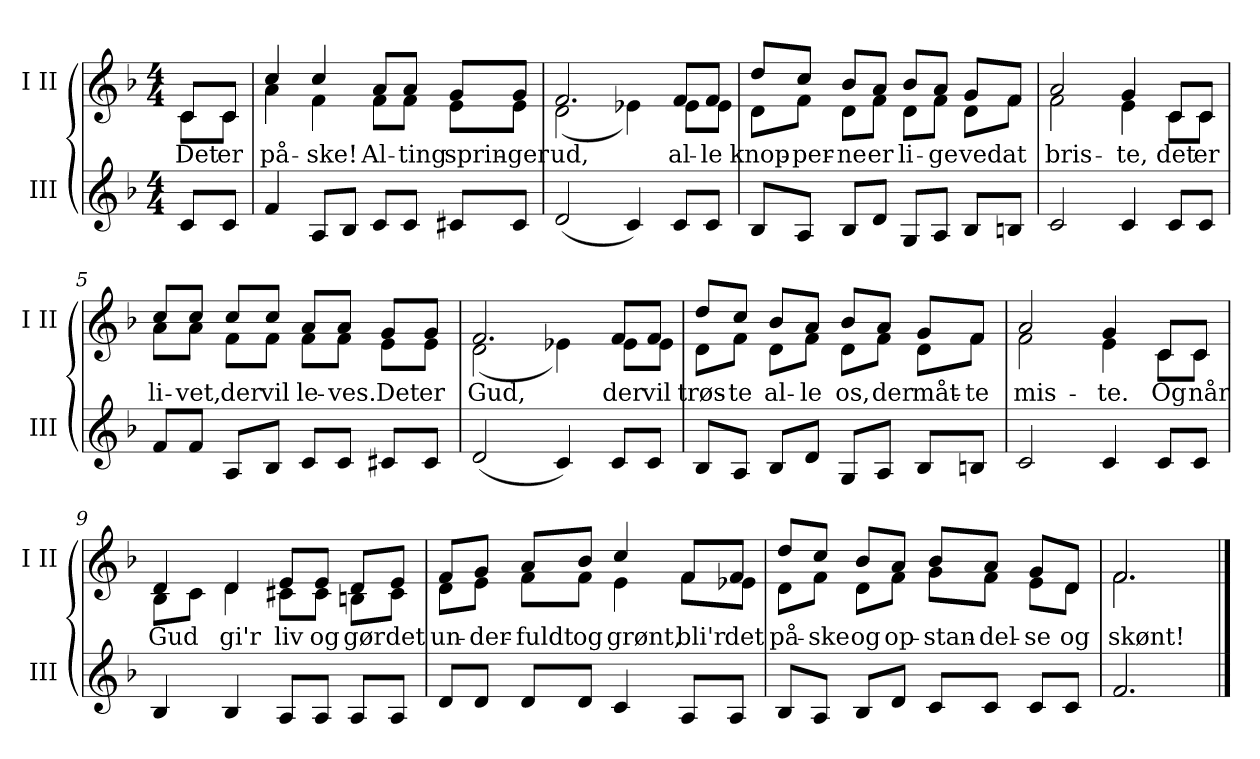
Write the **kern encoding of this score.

**kern	**kern	**text
*part2	*part1	*part1
*staff2	*staff1	*staff1
*I"III	*I"I II	*
*I'III	*I'I II	*
*clefG2	*clefG2	*
*k[b-]	*k[b-]	*
*M4/4	*M4/4	*
=	=	=
!	!	!LO:LY:b
*	*^	*
8c/L	8c/L	8c\L	Det
!	!	!	!LO:LY:b
8c/J	8c/J	8c\J	er
=1	=1	=1	=1
!	!	!	!LO:LY:b
4f/	4cc/	4a\	på-
!	!	!	!LO:LY:b
8A/L	4cc/	4f\	-ske!
8B-/J	.	.	.
!	!	!	!LO:LY:b
8c/L	8a/L	8f\L	Al-
!	!	!	!LO:LY:b
8c/J	8a/J	8f\J	-ting
!	!	!	!LO:LY:b
8c#X/L	8g/L	8e\L	sprin-
!	!	!	!LO:LY:b
8c#/J	8g/J	8e\J	-ger
=2	=2	=2	=2
!	!	!	!LO:LY:b
(<2d/	2.f/	(<2d\	ud,
4c/)	.	4e-X\)	.
!	!	!	!LO:LY:b
8c/L	8f/L	8e-\L	al-
!	!	!	!LO:LY:b
8c/J	8f/J	8e-\J	-le
=3	=3	=3	=3
!	!	!	!LO:LY:b
8B-/L	8dd/L	8d\L	knop-
!	!	!	!LO:LY:b
8A/J	8cc/J	8f\J	-per-
!	!	!	!LO:LY:b
8B-/L	8b-/L	8d\L	-ne
!	!	!	!LO:LY:b
8d/J	8a/J	8f\J	er
!	!	!	!LO:LY:b
8G/L	8b-/L	8d\L	li-
!	!	!	!LO:LY:b
8A/J	8a/J	8f\J	-ge
!	!	!	!LO:LY:b
8B-/L	8g/L	8d\L	ved
!	!	!	!LO:LY:b
8Bn/J	8f/J	8f\J	at
=4	=4	=4	=4
!	!	!	!LO:LY:b
2c/	2a/	2f\	bris-
!	!	!	!LO:LY:b
4c/	4g/	4e\	-te,
!	!	!	!LO:LY:b
8c/L	8c/L	8c\L	det
!	!	!	!LO:LY:b
8c/J	8c/J	8c\J	er
!!LO:LB:g=z	!!
=5	=5	=5	=5
!	!	!	!LO:LY:b
8f/L	8cc/L	8a\L	li-
!	!	!	!LO:LY:b
8f/J	8cc/J	8a\J	-vet,
!	!	!	!LO:LY:b
8A/L	8cc/L	8f\L	der
!	!	!	!LO:LY:b
8B-/J	8cc/J	8f\J	vil
!	!	!	!LO:LY:b
8c/L	8a/L	8f\L	le-
!	!	!	!LO:LY:b
8c/J	8a/J	8f\J	-ves.
!	!	!	!LO:LY:b
8c#X/L	8g/L	8e\L	Det
!	!	!	!LO:LY:b
8c#/J	8g/J	8e\J	er
=6	=6	=6	=6
!	!	!	!LO:LY:b
(<2d/	2.f/	(<2d\	Gud,
4c/)	.	4e-X\)	.
!	!	!	!LO:LY:b
8c/L	8f/L	8e-\L	der
!	!	!	!LO:LY:b
8c/J	8f/J	8e-\J	vil
=7	=7	=7	=7
!	!	!	!LO:LY:b
8B-/L	8dd/L	8d\L	trøs-
!	!	!	!LO:LY:b
8A/J	8cc/J	8f\J	-te
!	!	!	!LO:LY:b
8B-/L	8b-/L	8d\L	al-
!	!	!	!LO:LY:b
8d/J	8a/J	8f\J	-le
!	!	!	!LO:LY:b
8G/L	8b-/L	8d\L	os,
!	!	!	!LO:LY:b
8A/J	8a/J	8f\J	der
!	!	!	!LO:LY:b
8B-/L	8g/L	8d\L	måt-
!	!	!	!LO:LY:b
8Bn/J	8f/J	8f\J	-te
=8	=8	=8	=8
!	!	!	!LO:LY:b
2c/	2a/	2f\	mis-
!	!	!	!LO:LY:b
4c/	4g/	4e\	-te.
!	!	!	!LO:LY:b
8c/L	8c/L	8c\L	Og
!	!	!	!LO:LY:b
8c/J	8c/J	8c\J	når
!!LO:LB:g=z	!!
=9	=9	=9	=9
!	!	!	!LO:LY:b
4B-/	4d/	8B-\L	Gud
.	.	8c\J	.
!	!	!	!LO:LY:b
4B-/	4d/	4d\	gi'r
!	!	!	!LO:LY:b
8A/L	8e/L	8c#X\L	liv
!	!	!	!LO:LY:b
8A/J	8e/J	8c#\J	og
!	!	!	!LO:LY:b
8A/L	8d/L	8Bn\L	gør
!	!	!	!LO:LY:b
8A/J	8e/J	8c#\J	det
=10	=10	=10	=10
!	!	!	!LO:LY:b
8d/L	8f/L	8d\L	un-
!	!	!	!LO:LY:b
8d/J	8g/J	8e\J	-der-
!	!	!	!LO:LY:b
8d/L	8a/L	8f\L	-fuldt
!	!	!	!LO:LY:b
8d/J	8b-/J	8f\J	og
!	!	!	!LO:LY:b
4c/	4cc/	4e\	grønt,
!	!	!	!LO:LY:b
8A/L	8f/L	8f\L	bli'r
!	!	!	!LO:LY:b
8A/J	8f/J	8e-X\J	det
=11	=11	=11	=11
!	!	!	!LO:LY:b
8B-/L	8dd/L	8d\L	på-
!	!	!	!LO:LY:b
8A/J	8cc/J	8f\J	-ske
!	!	!	!LO:LY:b
8B-/L	8b-/L	8d\L	og
!	!	!	!LO:LY:b
8d/J	8a/J	8f\J	op-
!	!	!	!LO:LY:b
8c/L	8b-/L	8g\L	-stan-
!	!	!	!LO:LY:b
8c/J	8a/J	8f\J	-del-
!	!	!	!LO:LY:b
8c/L	8g/L	8e\L	-se
!	!	!	!LO:LY:b
8c/J	8d/J	8d\J	og
=12	=12	=12	=12
!	!	!	!LO:LY:b
2.f/	2.f/	2.f\	skønt!
*	*v	*v	*
==	==	==
*-	*-	*-
